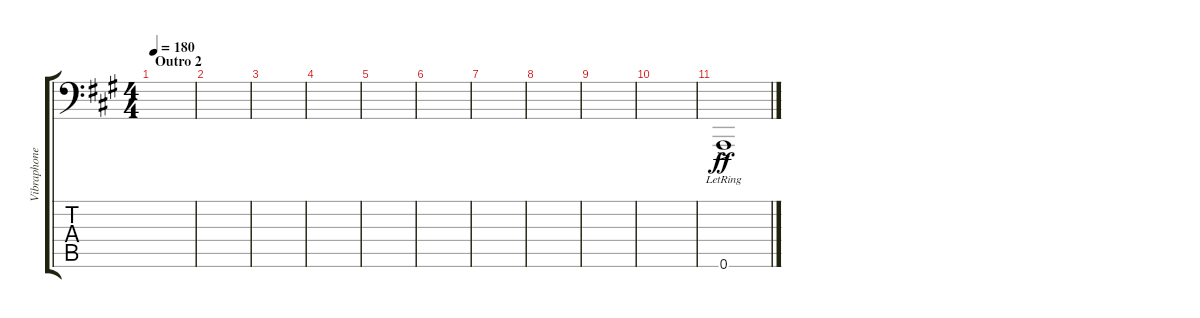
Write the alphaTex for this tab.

\track ("Vibraphone" "Vibraphone") {instrument vibraphone}
\staff {score tabs}
\tuning (E4 B3 G3 D3 A2 A1) {hide}
\ts (4 4)
\section ("" "Outro 2")
\tempo 180
\clef f4
\ks a
|
|
|
|
|
|
|
|
|
|
0.6{ac lr}.1{dy ff volume 10 instrument timpani}
